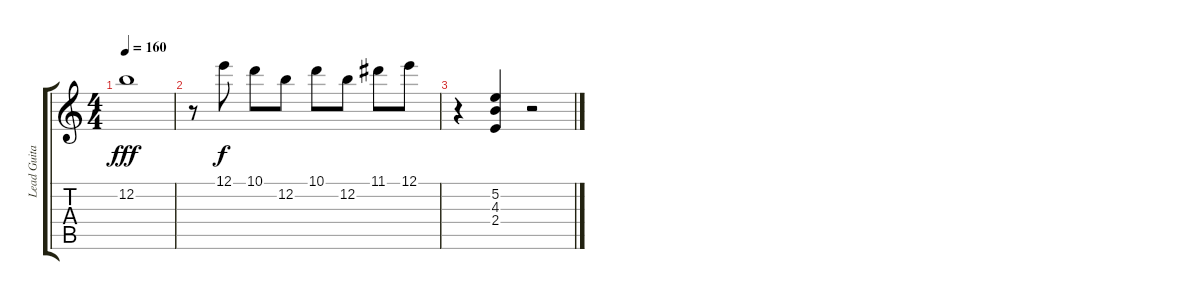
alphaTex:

\track ("Lead Guitar 1" "Lead Guita") {instrument distortionguitar}
\staff {score tabs}
\tuning (E4 B3 G3 D3 A2 E2) {hide}
\ts (4 4)
\tempo 160
\clef g2
\ks c
12.2{t}.1{dy fff} |
r.8 12.1.8{dy f} 10.1.8 12.2.8 10.1.8 12.2.8 11.1.8 12.1.8 |
r.4 (5.2 4.3 2.4).4 r.2
